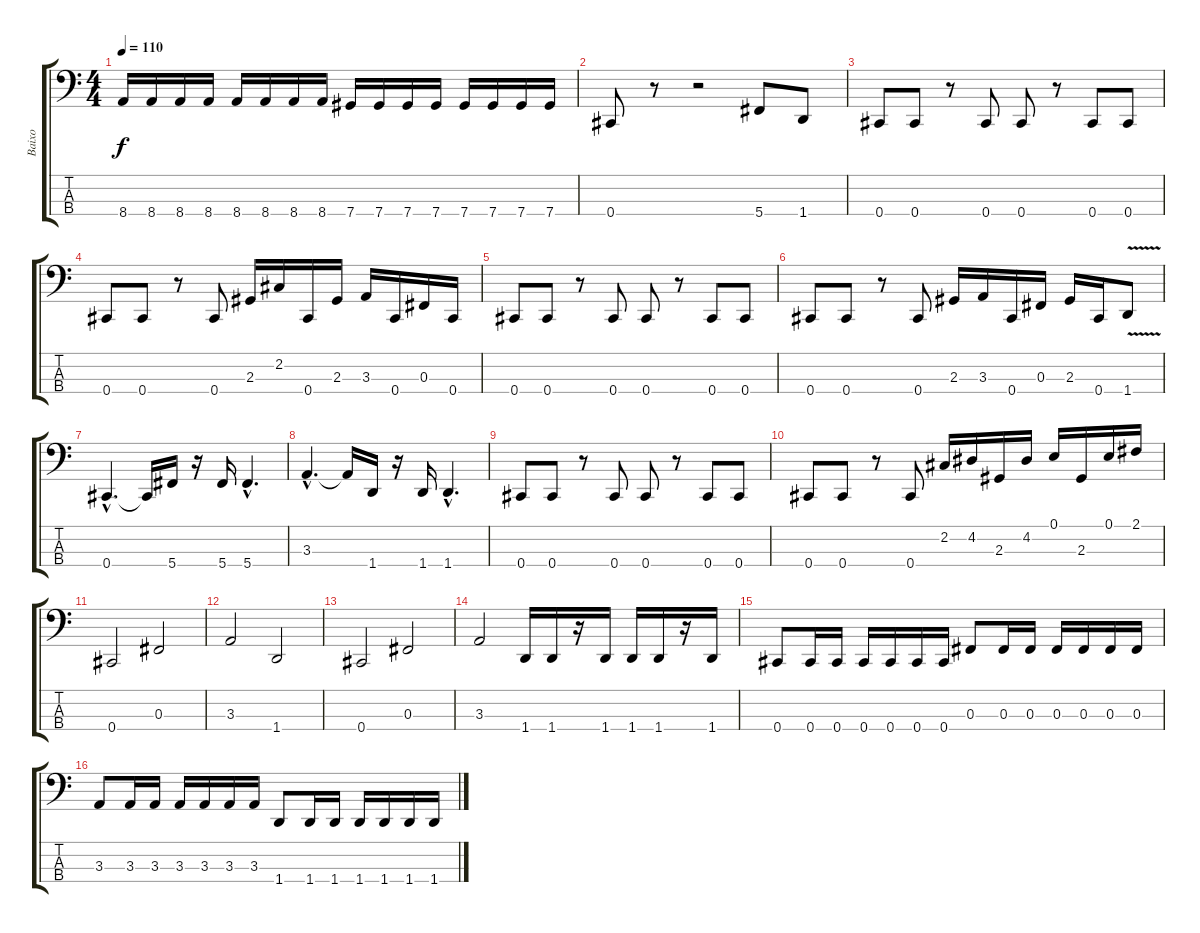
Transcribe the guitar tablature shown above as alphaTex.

\track ("Baixo" "Baixo") {instrument electricbasspick}
\staff {score tabs}
\tuning (E2 B1 Gb1 Db1) {hide}
\ts (4 4)
\tempo 110
\clef f4
\ks c
8.4.16{dy f} 8.4.16 8.4.16 8.4.16 8.4.16 8.4.16 8.4.16 8.4.16 7.4.16 7.4.16 7.4.16 7.4.16 7.4.16 7.4.16 7.4.16 7.4.16 |
0.4.8 r.8 r.2 5.4.8 1.4.8 |
0.4.8 0.4.8 r.8 0.4.8 0.4.8 r.8 0.4.8 0.4.8 |
0.4.8 0.4.8 r.8 0.4.8 2.3.16 2.2.16 0.4.16 2.3.16 3.3.16 0.4.16 0.3.16 0.4.16 |
0.4.8 0.4.8 r.8 0.4.8 0.4.8 r.8 0.4.8 0.4.8 |
0.4.8 0.4.8 r.8 0.4.8 2.3.16 3.3.16 0.4.16 0.3.16 2.3.16 0.4.16 1.4{v}.8 |
0.4{hac}.4{d} 0.4{t}.16 5.4.16 r.16 5.4.16 5.4{hac}.4{d} |
3.3{hac}.4{d} 3.3{t}.16 1.4.16 r.16 1.4.16 1.4{hac}.4{d} |
0.4.8 0.4.8 r.8 0.4.8 0.4.8 r.8 0.4.8 0.4.8 |
0.4.8 0.4.8 r.8 0.4.8 2.2.16 4.2.16 2.3.16 4.2.16 0.1.16 2.3.16 0.1.16 2.1.16 |
0.4.2 0.3.2 |
3.3.2 1.4.2 |
0.4.2 0.3.2 |
3.3.2 1.4.16 1.4.16 r.16 1.4.16 1.4.16 1.4.16 r.16 1.4.16 |
0.4.8 0.4.16 0.4.16 0.4.16 0.4.16 0.4.16 0.4.16 0.3.8 0.3.16 0.3.16 0.3.16 0.3.16 0.3.16 0.3.16 |
3.3.8 3.3.16 3.3.16 3.3.16 3.3.16 3.3.16 3.3.16 1.4.8 1.4.16 1.4.16 1.4.16 1.4.16 1.4.16 1.4.16
